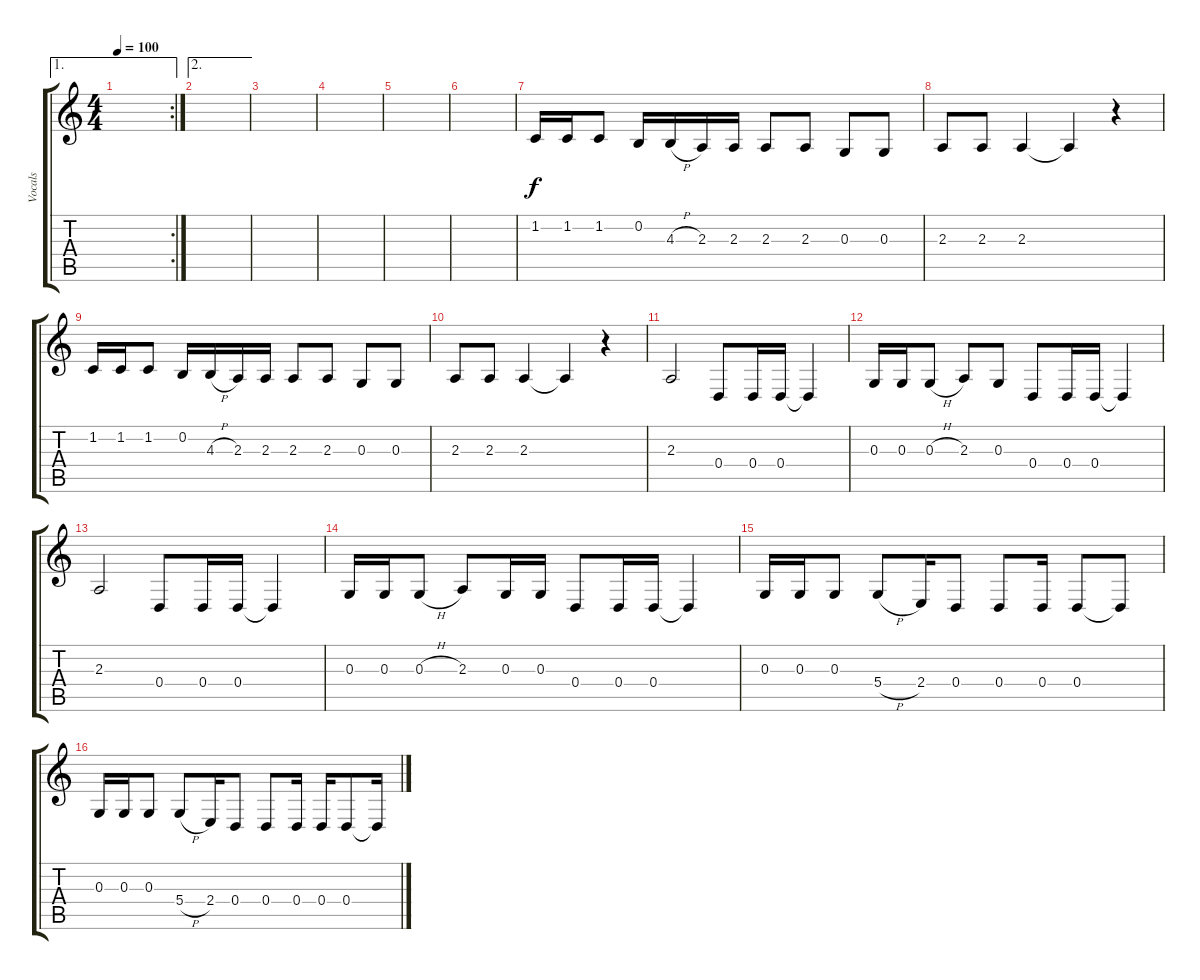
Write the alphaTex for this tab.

\track ("Vocals" "Vocals") {instrument choiraahs}
\staff {score tabs}
\tuning (E4 B3 G3 D3 A2 E2) {hide}
\ae 1
\rc 2
\ts (4 4)
\tempo 100
\clef g2
\ks c
|
\ae 2
|
|
|
|
|
1.2.16 1.2.16 1.2.8 0.2.16 4.3{h}.16 2.3.16 2.3.16 2.3.8 2.3.8 0.3.8 0.3.8 |
2.3.8 2.3.8 2.3.4 2.3{t}.4 r.4 |
1.2.16 1.2.16 1.2.8 0.2.16 4.3{h}.16 2.3.16 2.3.16 2.3.8 2.3.8 0.3.8 0.3.8 |
2.3.8 2.3.8 2.3.4 2.3{t}.4 r.4 |
2.3.2 0.4.8 0.4.16 0.4.16 0.4{t}.4 |
0.3.16 0.3.16 0.3{h}.8 2.3.8 0.3.8 0.4.8 0.4.16 0.4.16 0.4{t}.4 |
2.3.2 0.4.8 0.4.16 0.4.16 0.4{t}.4 |
0.3.16 0.3.16 0.3{h}.8 2.3.8 0.3.16 0.3.16 0.4.8 0.4.16 0.4.16 0.4{t}.4 |
0.3.16 0.3.16 0.3.8 5.4{h}.8 2.4.16 0.4.8 0.4.8 0.4.16 0.4.8 0.4{t}.8 |
0.3.16 0.3.16 0.3.8 5.4{h}.8 2.4.16 0.4.8 0.4.8 0.4.16 0.4.16 0.4.8 0.4{t}.16
